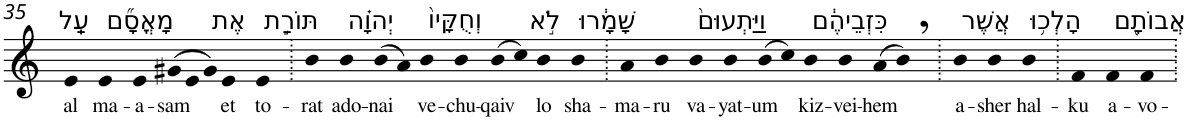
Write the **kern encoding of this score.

**kern	**text
*part1	*part1
*staff1	*staff1
*I"Piano	*
*I'Pno	*
!!LO:PB:g=z
*clefG2	*
*k[]	*
=35	=35
!LO:TX:a:t=עַֽל	!
!	!LO:LY:b
4e	al
!LO:TX:a:t=מָאֳסָ֞ם	!
!	!LO:LY:b
4e	ma-
!	!LO:LY:b
4e	-a-
!	!LO:LY:b
(>12g#X	-sam
12e	.
12g#)	.
!LO:TX:a:t=אֶת	!
!	!LO:LY:b
4e	et
!LO:TX:a:t=תּוֹרַ֣ת	!
!	!LO:LY:b
4e	to-
=36.	=36.
!	!LO:LY:b
4b	-rat
!LO:TX:a:t=יְהוָ֗ה	!
!	!LO:LY:b
4b	ado-
!	!LO:LY:b
(>8b	-nai
8a)	.
!LO:TX:a:t=וְחֻקָּיו֙	!
!	!LO:LY:b
4b	ve-
!	!LO:LY:b
4b	-chu-
!	!LO:LY:b
(>8b	-qaiv
8cc)	.
!LO:TX:a:t=לֹ֣א	!
!	!LO:LY:b
4b	lo
!LO:TX:a:t=שָׁמָ֔רוּ	!
!	!LO:LY:b
4b	sha-
=37.	=37.
!	!LO:LY:b
4a	-ma-
!	!LO:LY:b
4b	-ru
!LO:TX:a:t=וַיַּתְעוּם֙	!
!	!LO:LY:b
4b	va-
!	!LO:LY:b
4b	-yat-
!	!LO:LY:b
(>8b	-um
8cc)	.
!LO:TX:a:t=כִּזְבֵיהֶ֔ם	!
!	!LO:LY:b
4b	kiz-
!	!LO:LY:b
4b	-vei-
!	!LO:LY:b
(>8a	-hem
8b,)	.
=38.	=38.
!LO:TX:a:t=אֲשֶׁר	!
!	!LO:LY:b
4b	a-
!	!LO:LY:b
4b	-sher
!LO:TX:a:t=הָלְכ֥וּ	!
!	!LO:LY:b
4b	hal-
=39.	=39.
!	!LO:LY:b
4f	-ku
!LO:TX:a:t=אֲבוֹתָ֖ם	!
!	!LO:LY:b
4f	a-
!	!LO:LY:b
4f	-vo-
=.	=.
*-	*-
